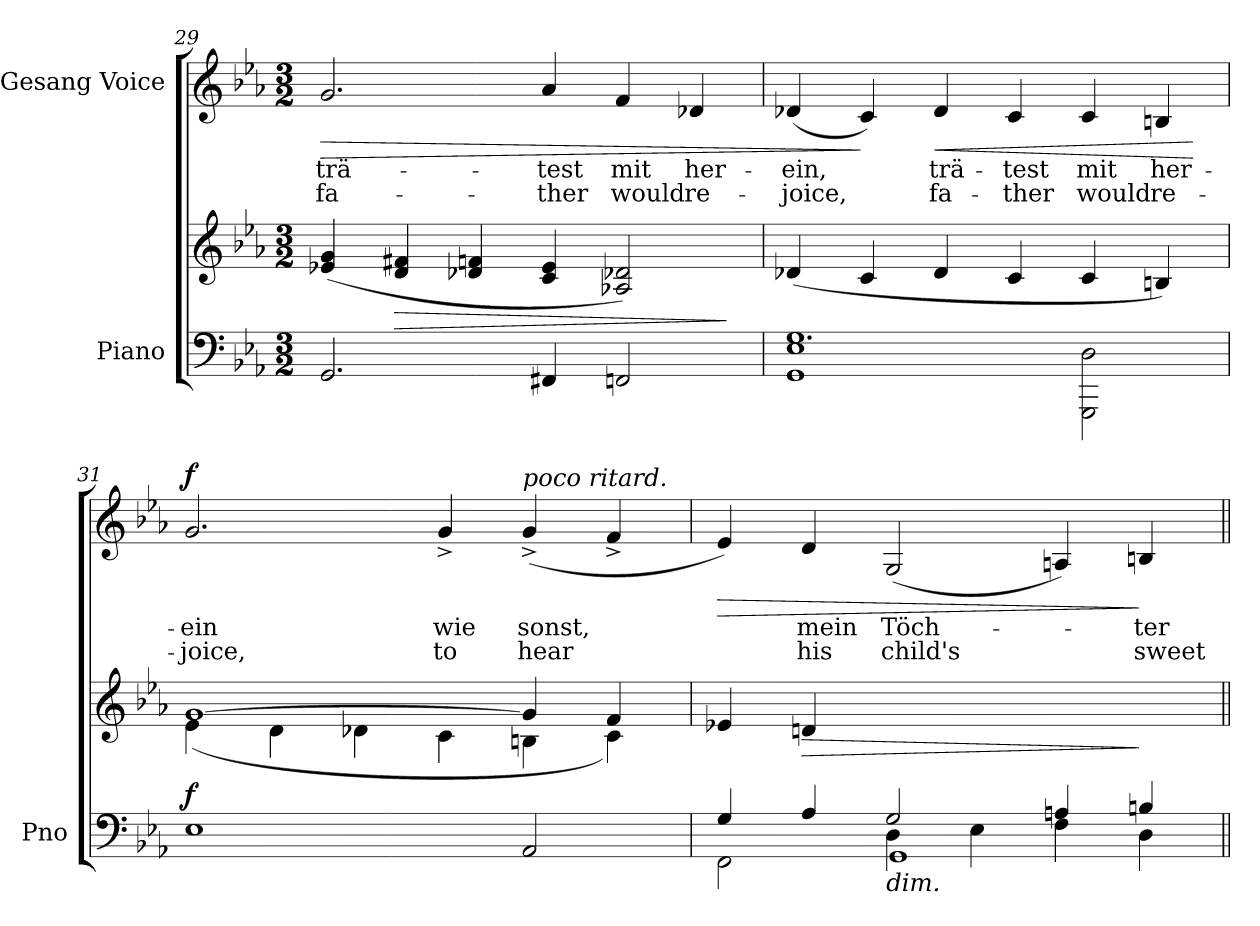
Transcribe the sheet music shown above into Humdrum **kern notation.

**kern	**kern	**dynam	**kern	**text	**text	**dynam
*part2	*part2	*part2	*part1	*part1	*part1	*part1
*staff3	*staff2	*staff2/3	*staff1	*staff1	*staff1	*staff1
*I"Piano	*	*	*I"Gesang Voice	*	*	*
*I'Pno	*	*	*	*	*	*
*clefF4	*clefG2	*	*clefG2	*	*	*
*k[b-e-a-]	*k[b-e-a-]	*	*k[b-e-a-]	*	*	*
*M3/2	*M3/2	*	*M3/2	*	*	*
=29	=29	=29	=29	=29	=29	=29
!	!	!	!	!	!	!LO:HP:b
2.GG/	(>4e-X/ 4g/	.	2.g/	trä-	fa-	>
!	!	!LO:HP:b	!	!	!	!
.	4d/ 4f#X/	>	.	.	.	.
.	4d-X/ 4fn/	.	.	.	.	.
4FF#X/	4c/ 4e-/	.	4a-/	-test	-ther	.
2FFn/	2A-X/ 2d-X/)	.	4f/	mit	would	.
.	.	.	4d-X/	her-	re-	.
.	.	]	.	.	.	.
=30	=30	=30	=30	=30	=30	=30
*^	*	*	*	*	*	*
1GG 1E-	1.G	(>4d-X/	.	(4d-X/	-ein,	-joice,	.
.	.	4c/	.	4c/)	.	.	]
!	!	!	!	!	!	!	!LO:HP:b
.	.	4d-/	.	4d-/	trä-	fa-	<
.	.	4c/	.	4c/	-test	-ther	.
2GGG\ 2D\	.	4c/	.	4c/	mit	would	.
.	.	4Bn/)	.	4Bn/	her-	re-	.
*v	*v	*	*	*	*	*	*
.	.	.	.	.	.	[
=31	=31	=31	=31	=31	=31	=31
*	*^	*	*	*	*	*
!	!	!	!LO:DY:a=2	!	!	!	!LO:DY:a
1E-	[>1g	(4e-\	f	2.g/	-ein	-joice,	f
.	.	4d\	.	.	.	.	.
.	.	4d-X\	.	.	.	.	.
.	.	4c\	.	4g^>/	wie	to	.
!	!	!	!	!LO:TX:i:t=poco ritard.	!	!	!
2AA-/	(4g/]	4Bn\	.	(4g^>/	sonst,	hear	.
.	4f/	4c\)	.	4f^>/	.	.	.
=32	=32	=32	=32	=32	=32	=32	=32
*^	*	*	*	*	*	*	*
*	*^	*	*	*	*	*	*	*
!	!	!	!	!	!	!	!	!	!LO:HP:b
*	*	*	*v	*v	*	*	*	*	*
2ryy	4G/	2FF\	4e-X/	.	4e-/)	.	.	>
!	!	!	!	!LO:HP:b	!	!	!	!
.	4A-/	.	4dn/	>	4d/	mein	his	.
!LO:TX:b:i:t=dim.	!	!	!	!	!	!	!	!
2G/	4D\	1GG	1ryy	.	(<2G/	Töch-	child's	.
.	4E-\	.	.	.	.	.	.	.
4An/	4F\	.	.	.	4An/)	.	.	.
4Bn/)	4D\	.	.	]	4Bn/	-ter-	sweet	]
*v	*v	*v	*	*	*	*	*	*
=||	=||	=||	=||	=||	=||	=||
*-	*-	*-	*-	*-	*-	*-
